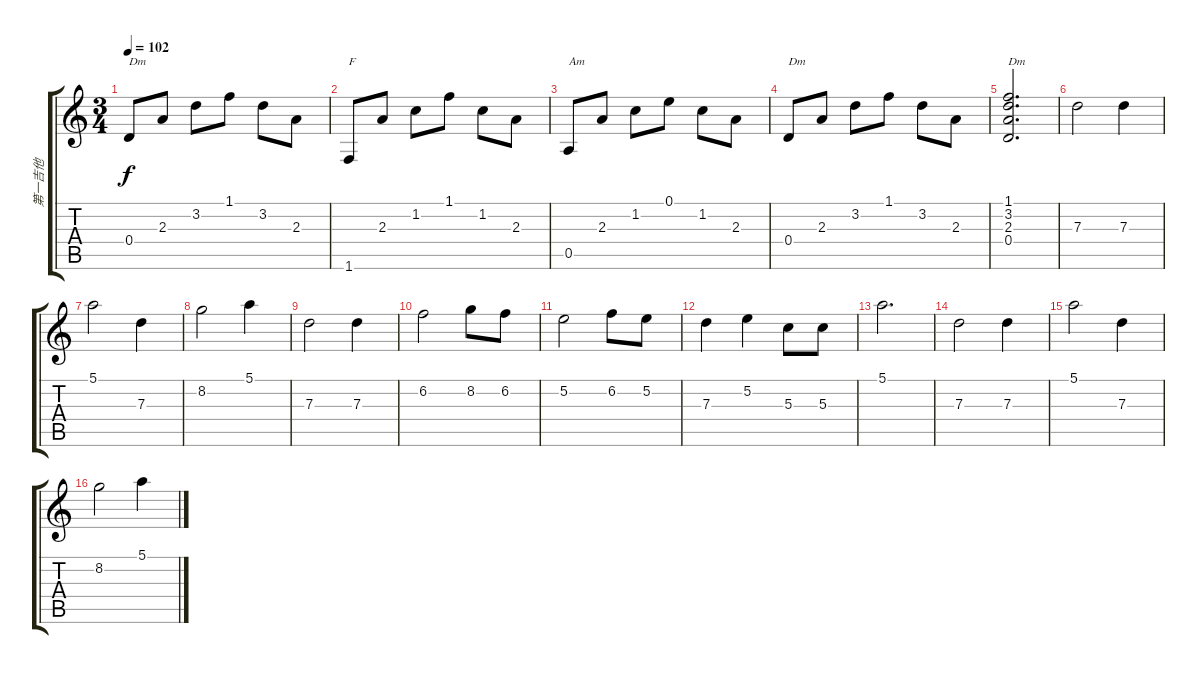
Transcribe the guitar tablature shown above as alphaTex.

\track ("第一吉他" "第一吉他") {instrument acousticguitarsteel}
\staff {score tabs}
\tuning (E4 B3 G3 D3 A2 E2) {hide}
\ts (3 4)
\tempo 102
\clef g2
\ks c
0.4.8{txt "Dm" dy f} 2.3.8 3.2.8 1.1.8 3.2.8 2.3.8 |
1.6.8{txt "F"} 2.3.8 1.2.8 1.1.8 1.2.8 2.3.8 |
0.5.8{txt "Am"} 2.3.8 1.2.8 0.1.8 1.2.8 2.3.8 |
0.4.8{txt "Dm"} 2.3.8 3.2.8 1.1.8 3.2.8 2.3.8 |
(1.1 3.2 2.3 0.4).2{d txt "Dm"} |
7.3.2 7.3.4 |
5.1.2 7.3.4 |
8.2.2 5.1.4 |
7.3.2 7.3.4 |
6.2.2 8.2.8 6.2.8 |
5.2.2 6.2.8 5.2.8 |
7.3.4 5.2.4 5.3.8 5.3.8 |
5.1.2{d} |
7.3.2 7.3.4 |
5.1.2 7.3.4 |
8.2.2 5.1.4
